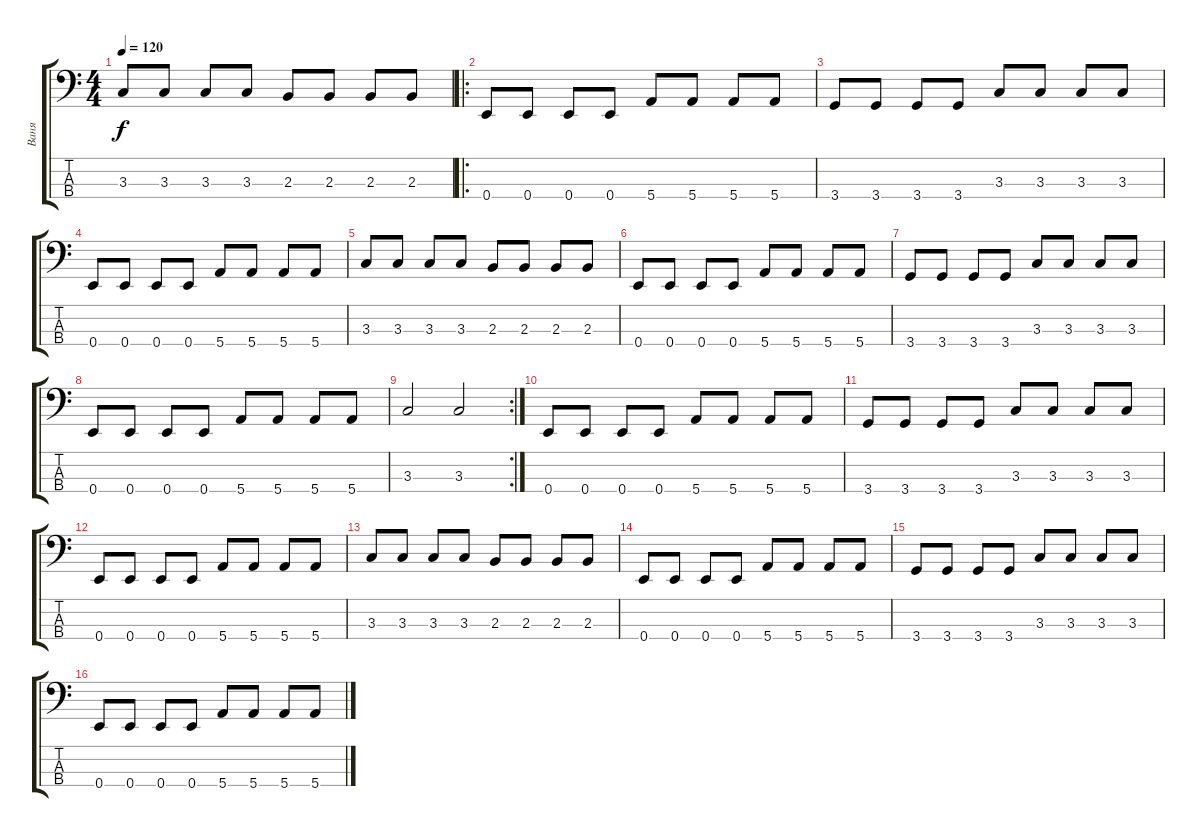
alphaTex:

\track ("Ваня" "Ваня") {instrument electricbasspick}
\staff {score tabs}
\tuning (G2 D2 A1 E1) {hide}
\ts (4 4)
\tempo 120
\clef f4
\ks c
3.3.8{dy f} 3.3.8 3.3.8 3.3.8 2.3.8 2.3.8 2.3.8 2.3.8 |
\ro
0.4.8 0.4.8 0.4.8 0.4.8 5.4.8 5.4.8 5.4.8 5.4.8 |
3.4.8 3.4.8 3.4.8 3.4.8 3.3.8 3.3.8 3.3.8 3.3.8 |
0.4.8 0.4.8 0.4.8 0.4.8 5.4.8 5.4.8 5.4.8 5.4.8 |
3.3.8 3.3.8 3.3.8 3.3.8 2.3.8 2.3.8 2.3.8 2.3.8 |
0.4.8 0.4.8 0.4.8 0.4.8 5.4.8 5.4.8 5.4.8 5.4.8 |
3.4.8 3.4.8 3.4.8 3.4.8 3.3.8 3.3.8 3.3.8 3.3.8 |
0.4.8 0.4.8 0.4.8 0.4.8 5.4.8 5.4.8 5.4.8 5.4.8 |
\rc 2
3.3.2 3.3.2 |
0.4.8 0.4.8 0.4.8 0.4.8 5.4.8 5.4.8 5.4.8 5.4.8 |
3.4.8 3.4.8 3.4.8 3.4.8 3.3.8 3.3.8 3.3.8 3.3.8 |
0.4.8 0.4.8 0.4.8 0.4.8 5.4.8 5.4.8 5.4.8 5.4.8 |
3.3.8 3.3.8 3.3.8 3.3.8 2.3.8 2.3.8 2.3.8 2.3.8 |
0.4.8 0.4.8 0.4.8 0.4.8 5.4.8 5.4.8 5.4.8 5.4.8 |
3.4.8 3.4.8 3.4.8 3.4.8 3.3.8 3.3.8 3.3.8 3.3.8 |
0.4.8 0.4.8 0.4.8 0.4.8 5.4.8 5.4.8 5.4.8 5.4.8
